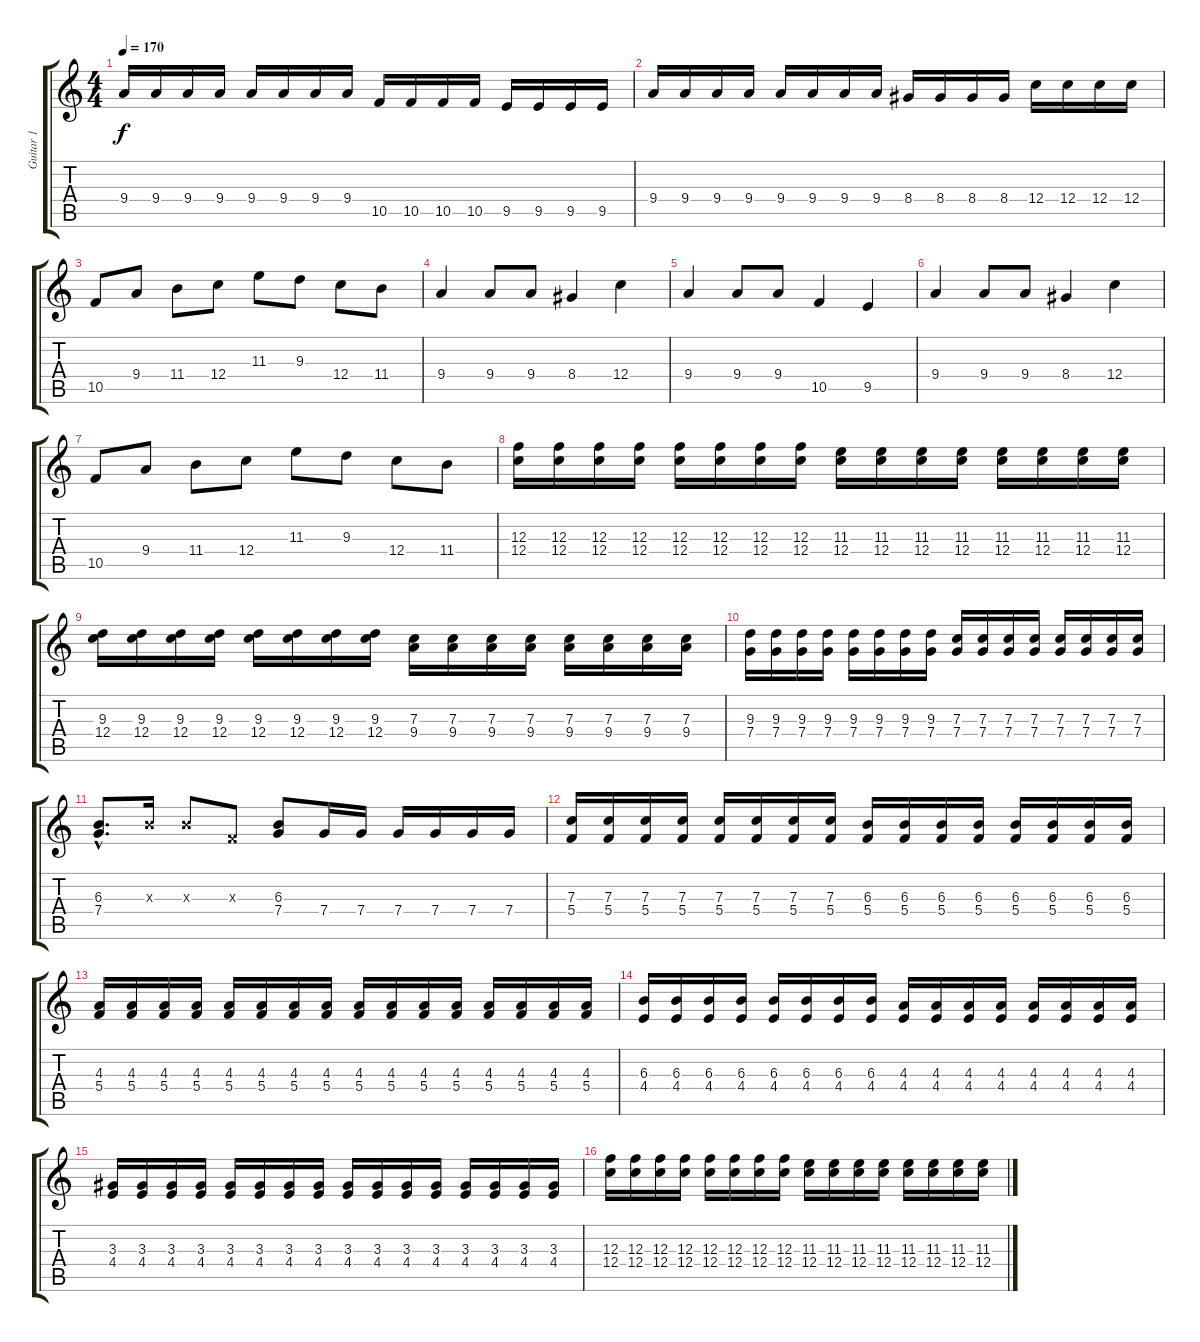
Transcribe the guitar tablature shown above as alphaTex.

\track ("Guitar 1" "Guitar 1") {instrument distortionguitar}
\staff {score tabs}
\tuning (D4 A3 F3 C3 G2 D2) {hide}
\ts (4 4)
\tempo 170
\clef g2
\ks c
9.4.16{dy f} 9.4.16 9.4.16 9.4.16 9.4.16 9.4.16 9.4.16 9.4.16 10.5.16 10.5.16 10.5.16 10.5.16 9.5.16 9.5.16 9.5.16 9.5.16 |
9.4.16 9.4.16 9.4.16 9.4.16 9.4.16 9.4.16 9.4.16 9.4.16 8.4.16 8.4.16 8.4.16 8.4.16 12.4.16 12.4.16 12.4.16 12.4.16 |
10.5.8 9.4.8 11.4.8 12.4.8 11.3.8 9.3.8 12.4.8 11.4.8 |
9.4.4 9.4.8 9.4.8 8.4.4 12.4.4 |
9.4.4 9.4.8 9.4.8 10.5.4 9.5.4 |
9.4.4 9.4.8 9.4.8 8.4.4 12.4.4 |
10.5.8 9.4.8 11.4.8 12.4.8 11.3.8 9.3.8 12.4.8 11.4.8 |
(12.3 12.4).16 (12.3 12.4).16 (12.3 12.4).16 (12.3 12.4).16 (12.3 12.4).16 (12.3 12.4).16 (12.3 12.4).16 (12.3 12.4).16 (11.3 12.4).16 (11.3 12.4).16 (11.3 12.4).16 (11.3 12.4).16 (11.3 12.4).16 (11.3 12.4).16 (11.3 12.4).16 (11.3 12.4).16 |
(9.3 12.4).16 (9.3 12.4).16 (9.3 12.4).16 (9.3 12.4).16 (9.3 12.4).16 (9.3 12.4).16 (9.3 12.4).16 (9.3 12.4).16 (7.3 9.4).16 (7.3 9.4).16 (7.3 9.4).16 (7.3 9.4).16 (7.3 9.4).16 (7.3 9.4).16 (7.3 9.4).16 (7.3 9.4).16 |
(9.3 7.4).16 (9.3 7.4).16 (9.3 7.4).16 (9.3 7.4).16 (9.3 7.4).16 (9.3 7.4).16 (9.3 7.4).16 (9.3 7.4).16 (7.3 7.4).16 (7.3 7.4).16 (7.3 7.4).16 (7.3 7.4).16 (7.3 7.4).16 (7.3 7.4).16 (7.3 7.4).16 (7.3 7.4).16 |
(6.3{hac} 7.4{hac}).8{d} 6.3{x}.16 6.3{x}.8 0.3{x}.8 (6.3 7.4).8 7.4.16 7.4.16 7.4.16 7.4.16 7.4.16 7.4.16 |
(7.3 5.4).16 (7.3 5.4).16 (7.3 5.4).16 (7.3 5.4).16 (7.3 5.4).16 (7.3 5.4).16 (7.3 5.4).16 (7.3 5.4).16 (6.3 5.4).16 (6.3 5.4).16 (6.3 5.4).16 (6.3 5.4).16 (6.3 5.4).16 (6.3 5.4).16 (6.3 5.4).16 (6.3 5.4).16 |
(4.3 5.4).16 (4.3 5.4).16 (4.3 5.4).16 (4.3 5.4).16 (4.3 5.4).16 (4.3 5.4).16 (4.3 5.4).16 (4.3 5.4).16 (4.3 5.4).16 (4.3 5.4).16 (4.3 5.4).16 (4.3 5.4).16 (4.3 5.4).16 (4.3 5.4).16 (4.3 5.4).16 (4.3 5.4).16 |
(6.3 4.4).16 (6.3 4.4).16 (6.3 4.4).16 (6.3 4.4).16 (6.3 4.4).16 (6.3 4.4).16 (6.3 4.4).16 (6.3 4.4).16 (4.3 4.4).16 (4.3 4.4).16 (4.3 4.4).16 (4.3 4.4).16 (4.3 4.4).16 (4.3 4.4).16 (4.3 4.4).16 (4.3 4.4).16 |
(3.3 4.4).16 (3.3 4.4).16 (3.3 4.4).16 (3.3 4.4).16 (3.3 4.4).16 (3.3 4.4).16 (3.3 4.4).16 (3.3 4.4).16 (3.3 4.4).16 (3.3 4.4).16 (3.3 4.4).16 (3.3 4.4).16 (3.3 4.4).16 (3.3 4.4).16 (3.3 4.4).16 (3.3 4.4).16 |
(12.3 12.4).16 (12.3 12.4).16 (12.3 12.4).16 (12.3 12.4).16 (12.3 12.4).16 (12.3 12.4).16 (12.3 12.4).16 (12.3 12.4).16 (11.3 12.4).16 (11.3 12.4).16 (11.3 12.4).16 (11.3 12.4).16 (11.3 12.4).16 (11.3 12.4).16 (11.3 12.4).16 (11.3 12.4).16
